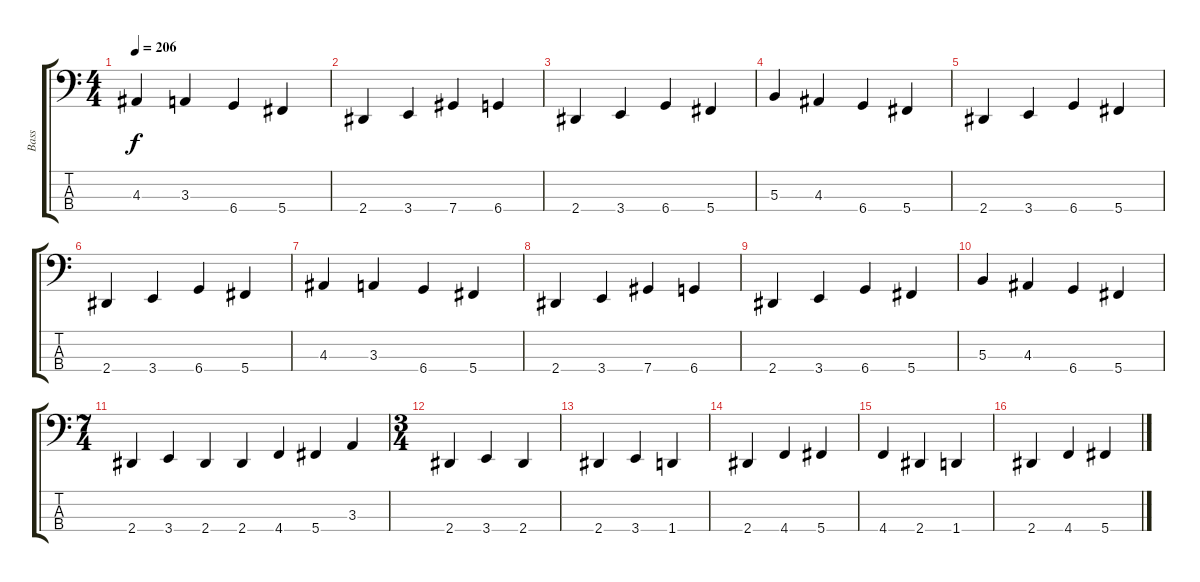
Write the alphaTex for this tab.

\track ("Bass " "Bass ") {instrument electricbasspick}
\staff {score tabs}
\tuning (E2 B1 Gb1 Db1) {hide}
\ts (4 4)
\tempo 206
\clef f4
\ks c
4.3.4{dy f} 3.3.4 6.4.4 5.4.4 |
2.4.4 3.4.4 7.4.4 6.4.4 |
2.4.4 3.4.4 6.4.4 5.4.4 |
5.3.4 4.3.4 6.4.4 5.4.4 |
2.4.4 3.4.4 6.4.4 5.4.4 |
2.4.4 3.4.4 6.4.4 5.4.4 |
4.3.4 3.3.4 6.4.4 5.4.4 |
2.4.4 3.4.4 7.4.4 6.4.4 |
2.4.4 3.4.4 6.4.4 5.4.4 |
5.3.4 4.3.4 6.4.4 5.4.4 |
\ts (7 4)
2.4.4 3.4.4 2.4.4 2.4.4 4.4.4 5.4.4 3.3.4 |
\ts (3 4)
2.4.4 3.4.4 2.4.4 |
2.4.4 3.4.4 1.4.4 |
2.4.4 4.4.4 5.4.4 |
4.4.4 2.4.4 1.4.4 |
2.4.4 4.4.4 5.4.4
